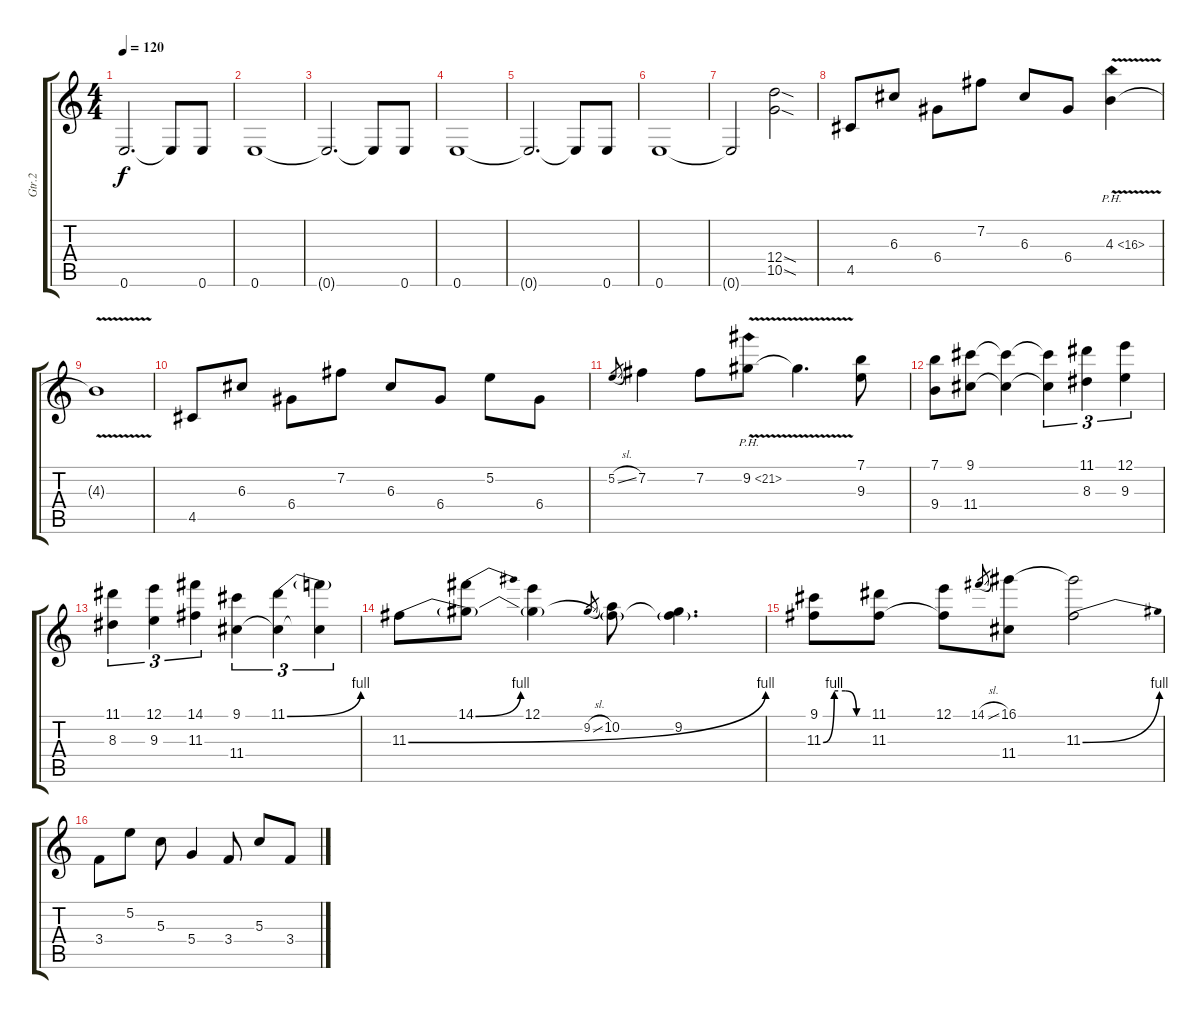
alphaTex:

\track ("Gtr.2" "Gtr.2") {instrument overdrivenguitar}
\staff {score tabs}
\tuning (E4 B3 G3 D3 A2 E2) {hide}
\ts (4 4)
\tempo 120
\clef g2
\ks c
0.6{t}.2{d dy f} 0.6{t}.8 0.6.8 |
0.6.1 |
0.6{t}.2{d} 0.6{t}.8 0.6.8 |
0.6.1 |
0.6{t}.2{d} 0.6{t}.8 0.6.8 |
0.6.1 |
0.6{t}.2 (12.4{sod} 10.5{sod}).2 |
4.5.8 6.3.8 6.4.8 7.2.8 6.3.8 6.4.8 4.3{ph 12 v}.4 |
4.3{t}.1 |
4.5.8 6.3.8 6.4.8 7.2.8 6.3.8 6.4.8 5.2.8 6.4.8 |
5.2{sl}.8{gr} 7.2.4 7.2.8 9.2{ph 12 v}.8 9.2{t}.4{d} (7.1 9.3).8 |
(7.1 9.4).8 (9.1 11.4).8 (9.1{t} 11.4{t}).4 (9.1{t} 11.4{t}).4{tu (3 2)} (11.1 8.3).4{tu (3 2)} (12.1 9.3).4{tu (3 2)} |
(11.1 8.3).4{tu (3 2)} (12.1 9.3).4{tu (3 2)} (14.1 11.3).4{tu (3 2)} (9.1 11.4).4{tu (3 2)} (11.1{be (bend 0 0 60 4)} 11.4{t}).4{tu (3 2)} (11.1{t} 11.4{t}).4{tu (3 2)} |
11.3{be (bend 0 0 60 4)}.8 (14.1{be (bend 0 0 60 4)} 11.3{t}).8 (12.1 11.3{t}).4 9.2{sl}.8{gr} (10.2 11.3{t}).8 (9.2 11.3{t}).4{d} |
(9.1 11.3{be (custom 0 0 15 4 30 4 45 0 60 0)}).8 (11.1 11.3).8 (12.1 11.3{t}).8 14.1{sl}.8{gr} (16.1 11.4).8 (16.1{t} 11.3{be (bend 0 0 60 4)}).2 |
3.4.8 5.2.8 5.3.8 5.4.4 3.4.8 5.3.8 3.4.8
